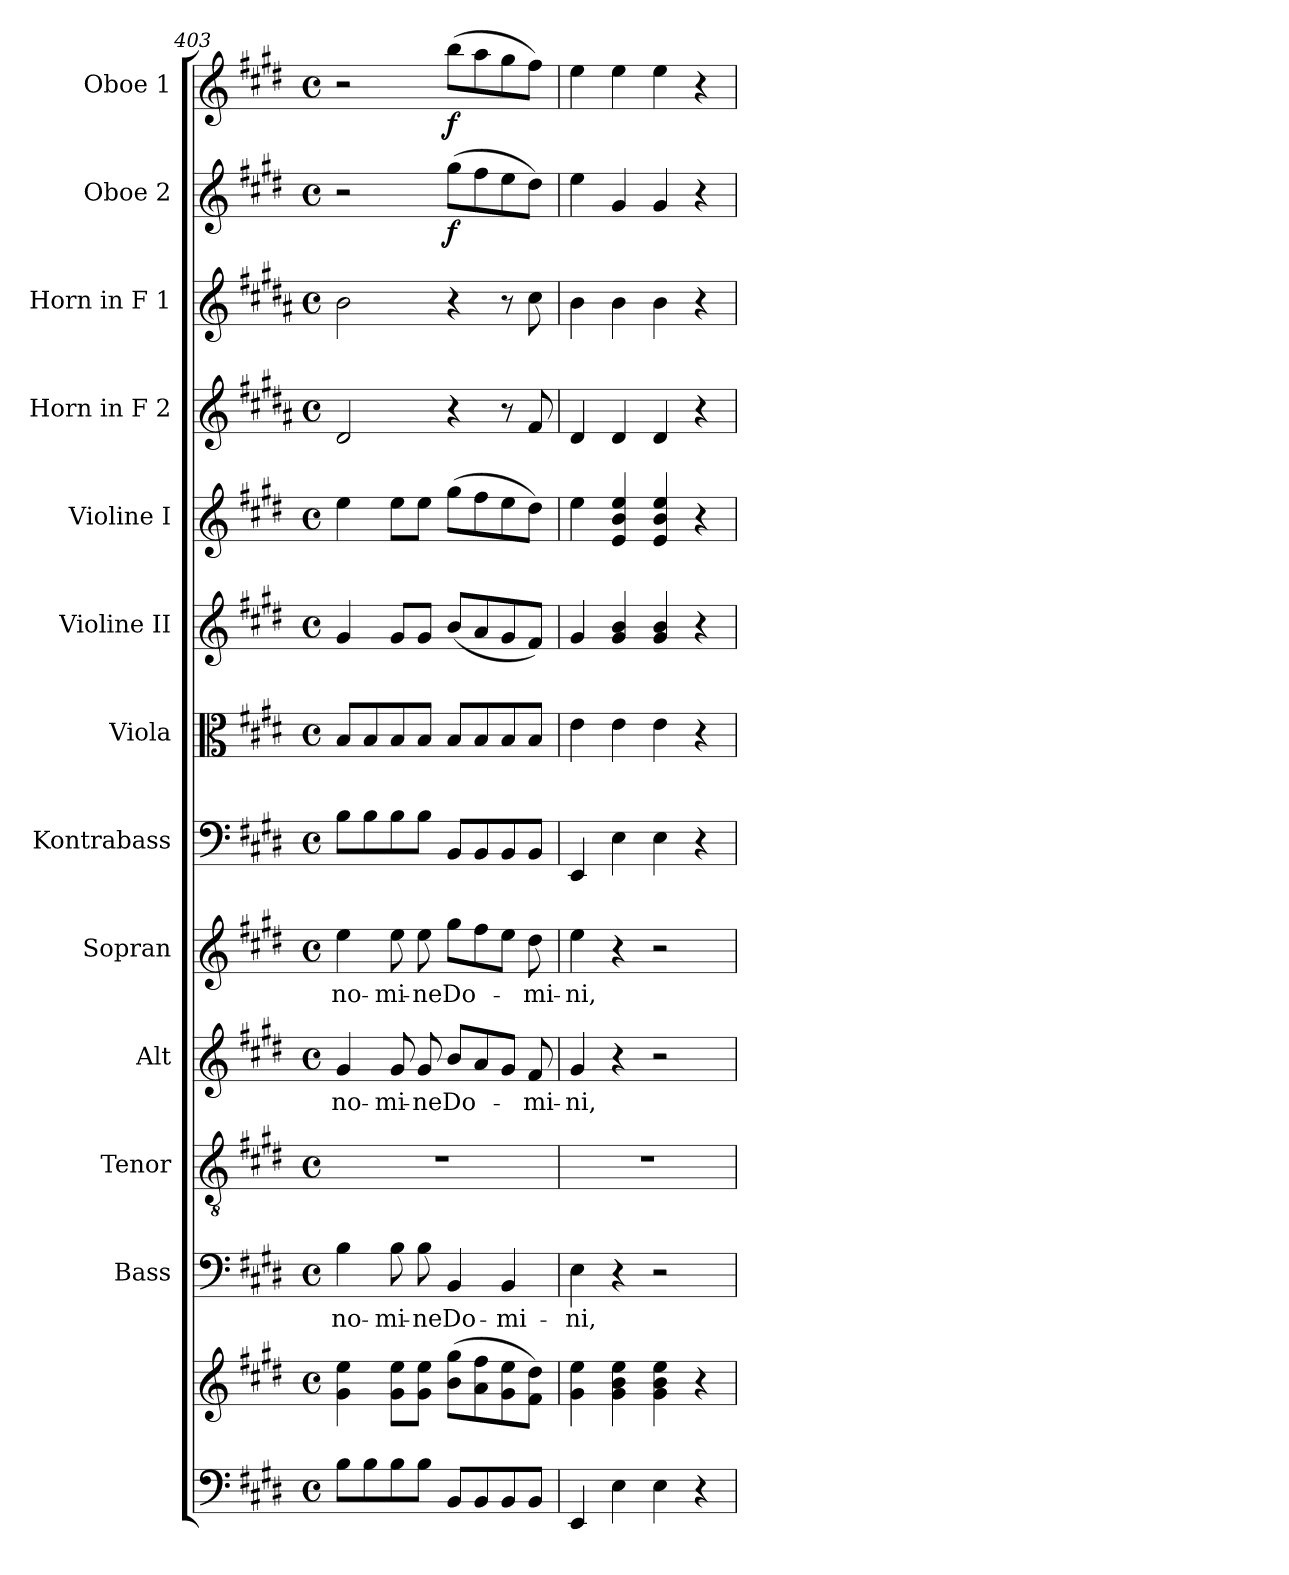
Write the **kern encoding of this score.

**kern	**kern	**kern	**text	**kern	**kern	**text	**kern	**text	**kern	**kern	**kern	**kern	**kern	**kern	**kern	**dynam	**kern	**dynam
*part13	*part13	*part12	*part12	*part11	*part10	*part10	*part9	*part9	*part8	*part7	*part6	*part5	*part4	*part3	*part2	*part2	*part1	*part1
*staff14	*staff13	*staff12	*staff12	*staff11	*staff10	*staff10	*staff9	*staff9	*staff8	*staff7	*staff6	*staff5	*staff4	*staff3	*staff2	*staff2	*staff1	*staff1
*	*	*I"Bass	*	*I"Tenor	*I"Alt	*	*I"Sopran	*	*I"Kontrabass	*I"Viola	*I"Violine II	*I"Violine I	*I"Horn in F 2	*I"Horn in F 1	*I"Oboe 2	*	*I"Oboe 1	*
*	*	*I'B.	*	*I'T.	*I'A.	*	*I'S.	*	*I'Kb.	*I'Vla.	*I'Vl. II	*I'Vl. I	*	*	*I'Ob.. 2	*	*I'Ob. 1	*
*clefF4	*clefG2	*clefF4	*	*clefGv2	*clefG2	*	*clefG2	*	*clefF4	*clefC3	*clefG2	*clefG2	*clefG2	*clefG2	*clefG2	*	*clefG2	*
*	*	*	*	*	*	*	*	*	*ITrd7c12	*	*	*	*ITrd4c7	*ITrd4c7	*	*	*	*
*k[f#c#g#d#]	*k[f#c#g#d#]	*k[f#c#g#d#]	*	*k[f#c#g#d#]	*k[f#c#g#d#]	*	*k[f#c#g#d#]	*	*k[f#c#g#d#]	*k[f#c#g#d#]	*k[f#c#g#d#]	*k[f#c#g#d#]	*k[f#c#g#d#]	*k[f#c#g#d#]	*k[f#c#g#d#]	*	*k[f#c#g#d#]	*
*E:	*E:	*E:	*	*E:	*E:	*	*E:	*	*E:	*E:	*E:	*E:	*E:	*E:	*E:	*	*E:	*
*M4/4	*M4/4	*M4/4	*	*M4/4	*M4/4	*	*M4/4	*	*M4/4	*M4/4	*M4/4	*M4/4	*M4/4	*M4/4	*M4/4	*	*M4/4	*
*met(c)	*met(c)	*met(c)	*	*met(c)	*met(c)	*	*met(c)	*	*met(c)	*met(c)	*met(c)	*met(c)	*met(c)	*met(c)	*met(c)	*	*met(c)	*
=403	=403	=403	=403	=403	=403	=403	=403	=403	=403	=403	=403	=403	=403	=403	=403	=403	=403	=403
!	!	!	!LO:LY:b	!	!	!LO:LY:b	!	!LO:LY:b	!	!	!	!	!	!	!	!	!	!
8B\L	4g#\ 4ee\	4B\	no-	1r	4g#/	no-	4ee\	no-	8BB\L	8B/L	4g#/	4ee\	2G#/	2e\	2r	.	2r	.
8B\	.	.	.	.	.	.	.	.	8BB\	8B/	.	.	.	.	.	.	.	.
!	!	!	!LO:LY:b	!	!	!LO:LY:b	!	!LO:LY:b	!	!	!	!	!	!	!	!	!	!
8B\	8g#\ 8ee\L	8B\	-mi-	.	8g#/	-mi-	8ee\	-mi-	8BB\	8B/	8g#/L	8ee\L	.	.	.	.	.	.
!	!	!	!LO:LY:b	!	!	!LO:LY:b	!	!LO:LY:b	!	!	!	!	!	!	!	!	!	!
8B\J	8g#\ 8ee\J	8B\	-ne	.	8g#/	-ne	8ee\	-ne	8BB\J	8B/J	8g#/J	8ee\J	.	.	.	.	.	.
!	!	!	!LO:LY:b	!	!	!LO:LY:b	!	!LO:LY:b	!	!	!	!	!	!	!	!LO:DY:b	!	!LO:DY:b
8BB/L	(>8b\ 8gg#\L	4BB/	Do-	.	8b/L	Do-	8gg#\L	Do-	8BBB/L	8B/L	(<8b/L	(>8gg#\L	4r	4r	(>8gg#\L	f	(>8bb\L	f
8BB/	8a\ 8ff#\	.	.	.	8a/	.	8ff#\	.	8BBB/	8B/	8a/	8ff#\	.	.	8ff#\	.	8aa\	.
!	!	!	!LO:LY:b	!	!	!	!	!	!	!	!	!	!	!	!	!	!	!
8BB/	8g#\ 8ee\	4BB/	-mi-	.	8g#/J	.	8ee\J	.	8BBB/	8B/	8g#/	8ee\	8r	8r	8ee\	.	8gg#\	.
!	!	!	!	!	!	!LO:LY:b	!	!LO:LY:b	!	!	!	!	!	!	!	!	!	!
8BB/J	8f#\ 8dd#\J)	.	.	.	8f#/	-mi-	8dd#\	-mi-	8BBB/J	8B/J	8f#/J)	8dd#\J)	8B/	8f#\	8dd#\J)	.	8ff#\J)	.
=404	=404	=404	=404	=404	=404	=404	=404	=404	=404	=404	=404	=404	=404	=404	=404	=404	=404	=404
!	!	!	!LO:LY:b	!	!	!LO:LY:b	!	!LO:LY:b	!	!	!	!	!	!	!	!	!	!
4EE/	4g#\ 4ee\	4E\	-ni,	1r	4g#/	-ni,	4ee\	-ni,	4EEE/	4e\	4g#/	4ee\	4G#/	4e\	4ee\	.	4ee\	.
4E\	4g#\ 4b\ 4ee\	4r	.	.	4r	.	4r	.	4EE\	4e\	4g#/ 4b/	4e/ 4b/ 4ee/	4G#/	4e\	4g#/	.	4ee\	.
4E\	4g#\ 4b\ 4ee\	2r	.	.	2r	.	2r	.	4EE\	4e\	4g#/ 4b/	4e/ 4b/ 4ee/	4G#/	4e\	4g#/	.	4ee\	.
4r	4r	.	.	.	.	.	.	.	4r	4r	4r	4r	4r	4r	4r	.	4r	.
=	=	=	=	=	=	=	=	=	=	=	=	=	=	=	=	=	=	=
*-	*-	*-	*-	*-	*-	*-	*-	*-	*-	*-	*-	*-	*-	*-	*-	*-	*-	*-
